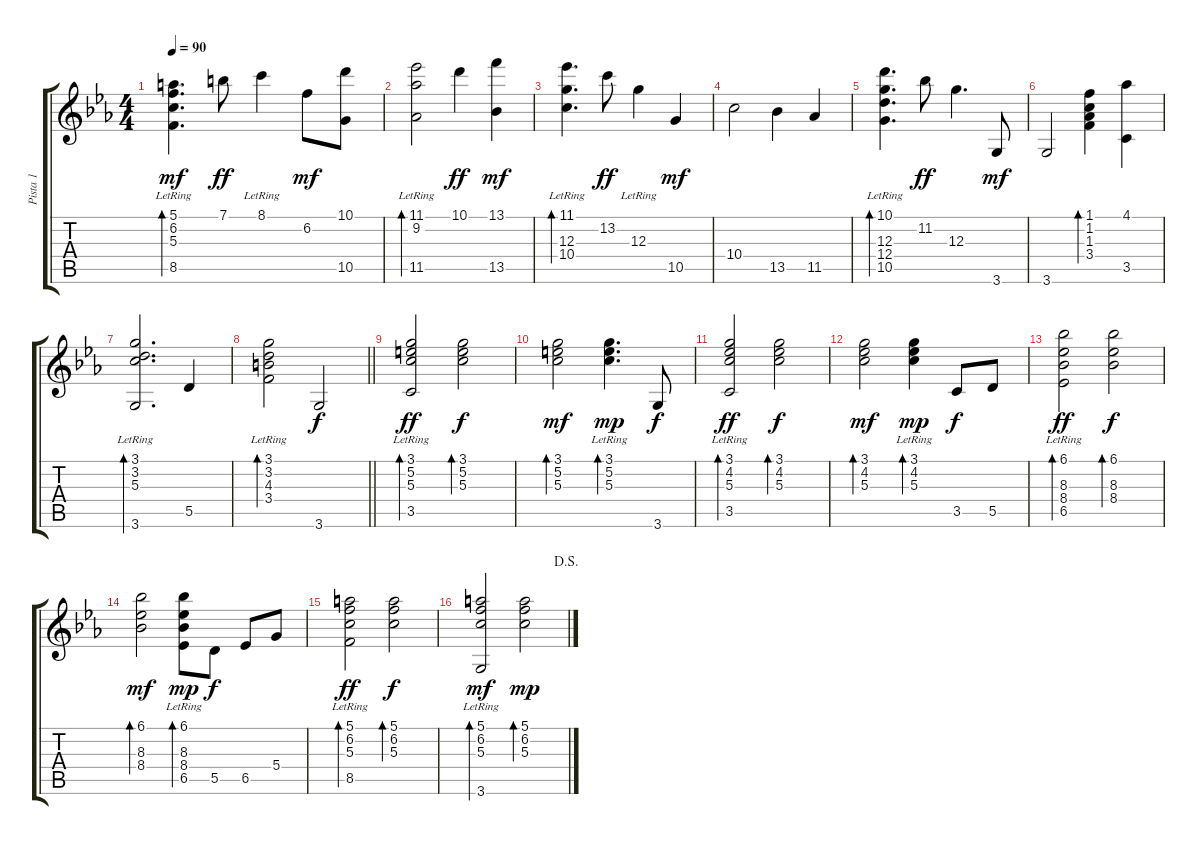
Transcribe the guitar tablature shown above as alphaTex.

\track ("Pista 1" "Pista 1") {instrument acousticguitarsteel}
\staff {score tabs}
\tuning (E4 B3 G3 D3 A2 E2) {hide}
\ts (4 4)
\tempo 90
\clef g2
\ks cminor
(5.1 6.2{lr} 5.3{lr} 8.5{lr}).4{d bd 240 dy mf} 7.1.8{dy ff} 8.1{lr}.4 6.2.8{dy mf} (10.1 10.5).8 |
(11.1 9.2{lr} 11.5{lr}).2{bd 240} 10.1.4{dy ff} (13.1 13.5).4{dy mf} |
(11.1 12.3{lr} 10.4{lr}).4{d bd 240} 13.2.8{dy ff} 12.3{lr}.4 10.5.4{dy mf} |
10.4.2 13.5.4 11.5.4 |
(10.1 12.3{lr} 12.4{lr} 10.5{lr}).4{d bd 240} 11.2.8{dy ff} 12.3.4{d} 3.6.8{dy mf} |
3.6.2 (1.1 1.2 1.3 3.4).4{bd 240} (4.1 3.5).4 |
(3.1{lr} 3.2{lr} 5.3{lr} 3.6{lr}).2{d bd 240} 5.5.4 |
\barLineRight lightlight
(3.1{lr} 3.2{lr} 4.3{lr} 3.4{lr}).2{bd 240} 3.6.2{dy f} |
(3.1 5.2 5.3 3.5{lr}).2{bd 240 dy ff} (3.1 5.2 5.3).2{bd 240 dy f} |
(3.1 5.2 5.3).2{bd 240 dy mf} (3.1{lr} 5.2{lr} 5.3{lr}).4{d bd 240 dy mp} 3.6.8{dy f} |
(3.1 4.2 5.3 3.5{lr}).2{bd 240 dy ff} (3.1 4.2 5.3).2{bd 240 dy f} |
(3.1 4.2 5.3).2{bd 240 dy mf} (3.1{lr} 4.2{lr} 5.3{lr}).4{bd 240 dy mp} 3.5.8{dy f} 5.5.8 |
(6.1 8.3 8.4 6.5{lr}).2{bd 240 dy ff} (6.1 8.3 8.4).2{bd 240 dy f} |
(6.1 8.3 8.4).2{bd 240 dy mf} (6.1{lr} 8.3{lr} 8.4{lr} 6.5).8{bd 240 dy mp} 5.5.8{dy f} 6.5.8 5.4.8 |
(5.1 6.2 5.3 8.5{lr}).2{bd 240 dy ff} (5.1 6.2 5.3).2{bd 240 dy f} |
\jump dalsegno
(5.1 6.2 5.3 3.6{lr}).2{bd 240 dy mf} (5.1 6.2 5.3).2{bd 240 dy mp}
